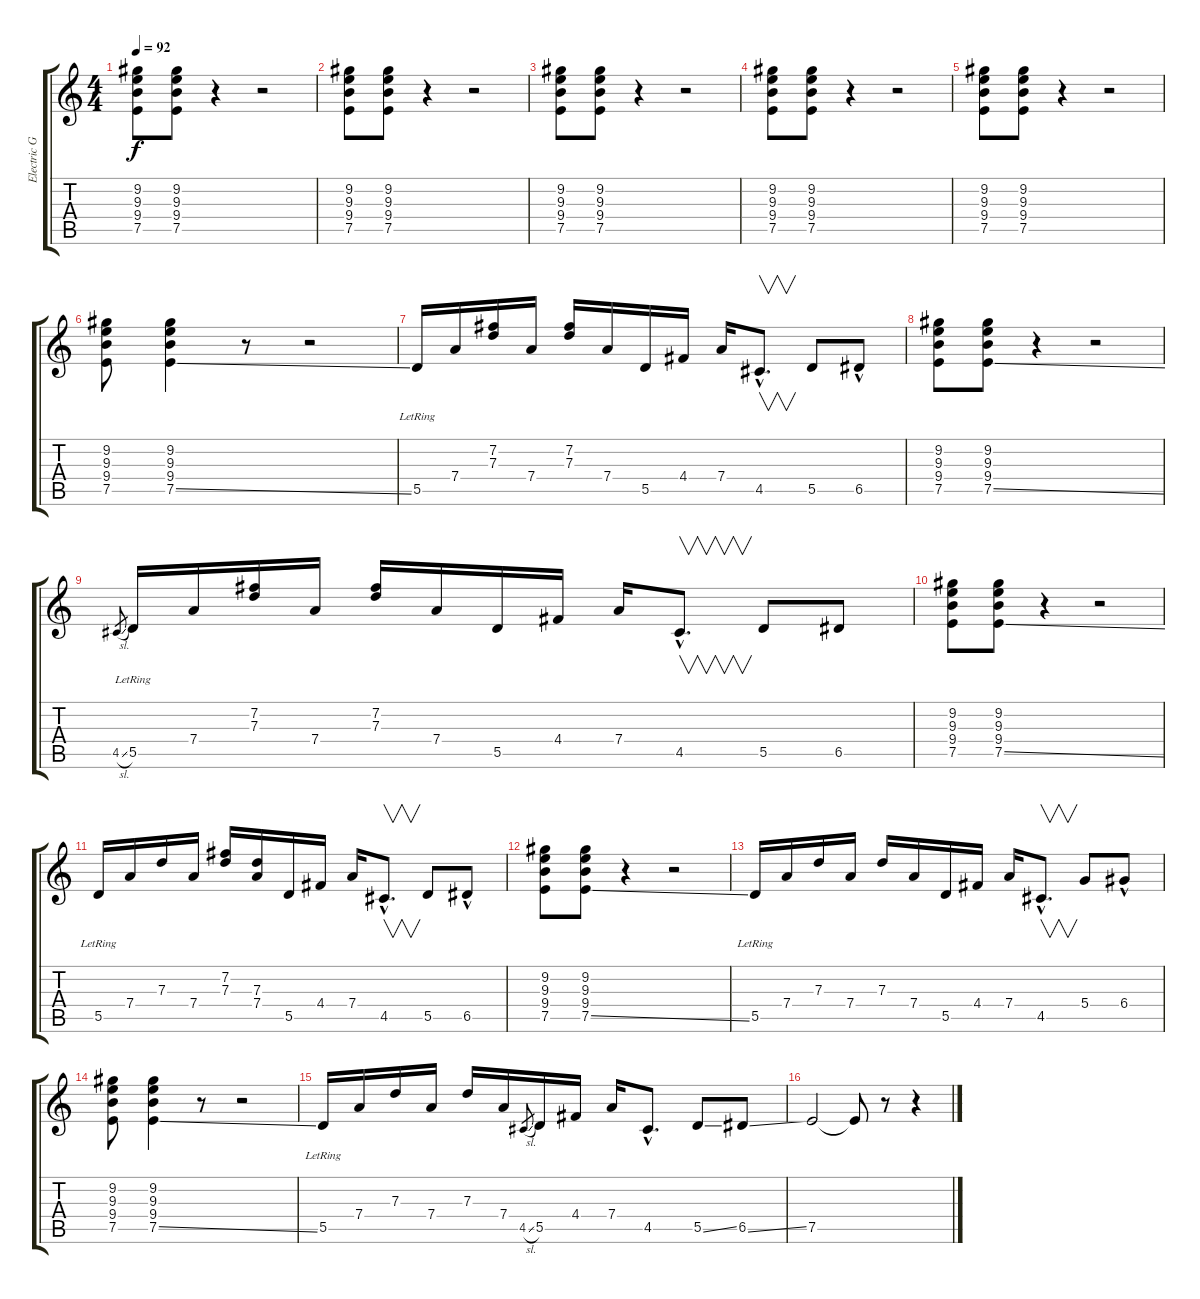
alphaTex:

\track ("Electric Guitar 1" "Electric G") {instrument overdrivenguitar}
\staff {score tabs}
\tuning (E4 B3 G3 D3 A2 E2) {hide}
\ts (4 4)
\tempo 92
\clef g2
\ks c
(9.2 9.3 9.4 7.5).8{dy f instrument overdrivenguitar} (9.2 9.3 9.4 7.5).8 r.4 r.2 |
(9.2 9.3 9.4 7.5).8 (9.2 9.3 9.4 7.5).8 r.4 r.2 |
(9.2 9.3 9.4 7.5).8 (9.2 9.3 9.4 7.5).8 r.4 r.2 |
(9.2 9.3 9.4 7.5).8 (9.2 9.3 9.4 7.5).8 r.4 r.2 |
(9.2 9.3 9.4 7.5).8 (9.2 9.3 9.4 7.5).8 r.4 r.2 |
(9.2 9.3 9.4 7.5).8 (9.2 9.3 9.4 7.5{ss}).4 r.8 r.2 |
5.5{lr}.16 7.4.16 (7.2 7.3).16 7.4.16 (7.2 7.3).16 7.4.16 5.5.16 4.4.16 7.4.16 4.5{hac}.8{v d} 5.5.8 6.5{hac}.8 |
(9.2 9.3 9.4 7.5).8 (9.2 9.3 9.4 7.5{ss}).8 r.4 r.2 |
4.5{sl}.8{gr} 5.5{lr}.16 7.4.16 (7.2 7.3).16 7.4.16 (7.2 7.3).16 7.4.16 5.5.16 4.4.16 7.4.16 4.5{hac}.8{v d} 5.5.8 6.5.8 |
(9.2 9.3 9.4 7.5).8 (9.2 9.3 9.4 7.5{ss}).8 r.4 r.2 |
5.5{lr}.16 7.4.16 7.3.16 7.4.16 (7.2 7.3).16 (7.3 7.4).16 5.5.16 4.4.16 7.4.16 4.5{hac}.8{v d} 5.5.8 6.5{hac}.8 |
(9.2 9.3 9.4 7.5).8 (9.2 9.3 9.4 7.5{ss}).8 r.4 r.2 |
5.5{lr}.16 7.4.16 7.3.16 7.4.16 7.3.16 7.4.16 5.5.16 4.4.16 7.4.16 4.5{hac}.8{v d} 5.4.8 6.4{hac}.8 |
(9.2 9.3 9.4 7.5).8 (9.2 9.3 9.4 7.5{ss}).4 r.8 r.2 |
5.5{lr}.16 7.4.16 7.3.16 7.4.16 7.3.16 7.4.16 4.5{sl}.8{gr} 5.5.16 4.4.16 7.4.16 4.5{hac}.8{d} 5.5{ss}.8 6.5{ss}.8 |
7.5.2 7.5{t}.8 r.8 r.4
